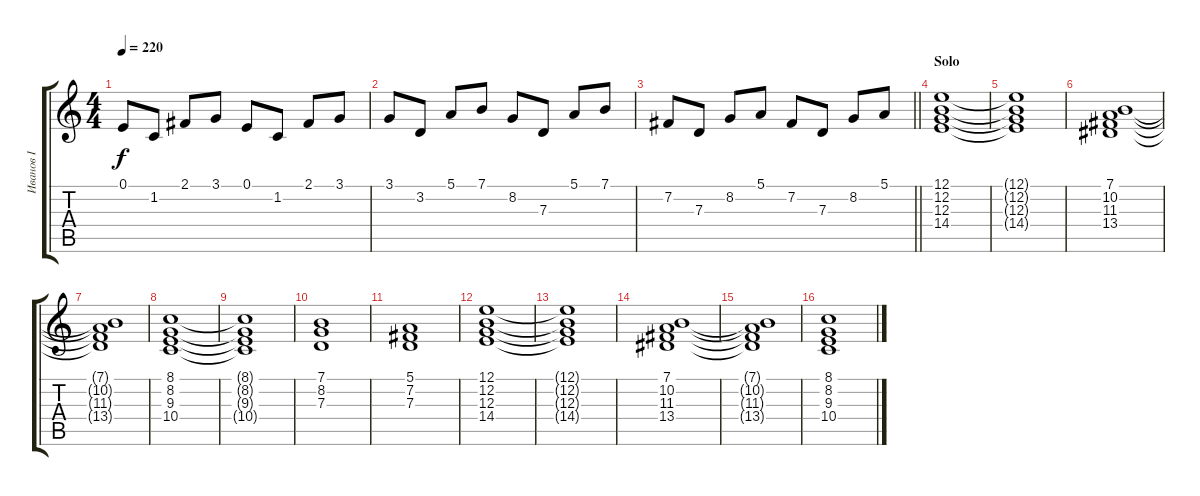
\track ("Иванов I" "Иванов I") {instrument stringensemble1}
\staff {score tabs}
\tuning (E4 B3 G3 D3 A2 E2) {hide}
\ts (4 4)
\tempo 220
\clef g2
\ks c
0.1.8{dy f} 1.2.8 2.1.8 3.1.8 0.1.8 1.2.8 2.1.8 3.1.8 |
3.1.8 3.2.8 5.1.8 7.1.8 8.2.8 7.3.8 5.1.8 7.1.8 |
\barLineRight lightlight
7.2.8 7.3.8 8.2.8 5.1.8 7.2.8 7.3.8 8.2.8 5.1.8 |
\section ("" "Solo")
(12.1 12.2 12.3 14.4).1 |
(12.1{t} 12.2{t} 12.3{t} 14.4{t}).1 |
(7.1 10.2 11.3 13.4).1 |
(7.1{t} 10.2{t} 11.3{t} 13.4{t}).1 |
(8.1 8.2 9.3 10.4).1 |
(8.1{t} 8.2{t} 9.3{t} 10.4{t}).1 |
(7.1 8.2 7.3).1 |
(5.1 7.2 7.3).1 |
(12.1 12.2 12.3 14.4).1 |
(12.1{t} 12.2{t} 12.3{t} 14.4{t}).1 |
(7.1 10.2 11.3 13.4).1 |
(7.1{t} 10.2{t} 11.3{t} 13.4{t}).1 |
(8.1 8.2 9.3 10.4).1
